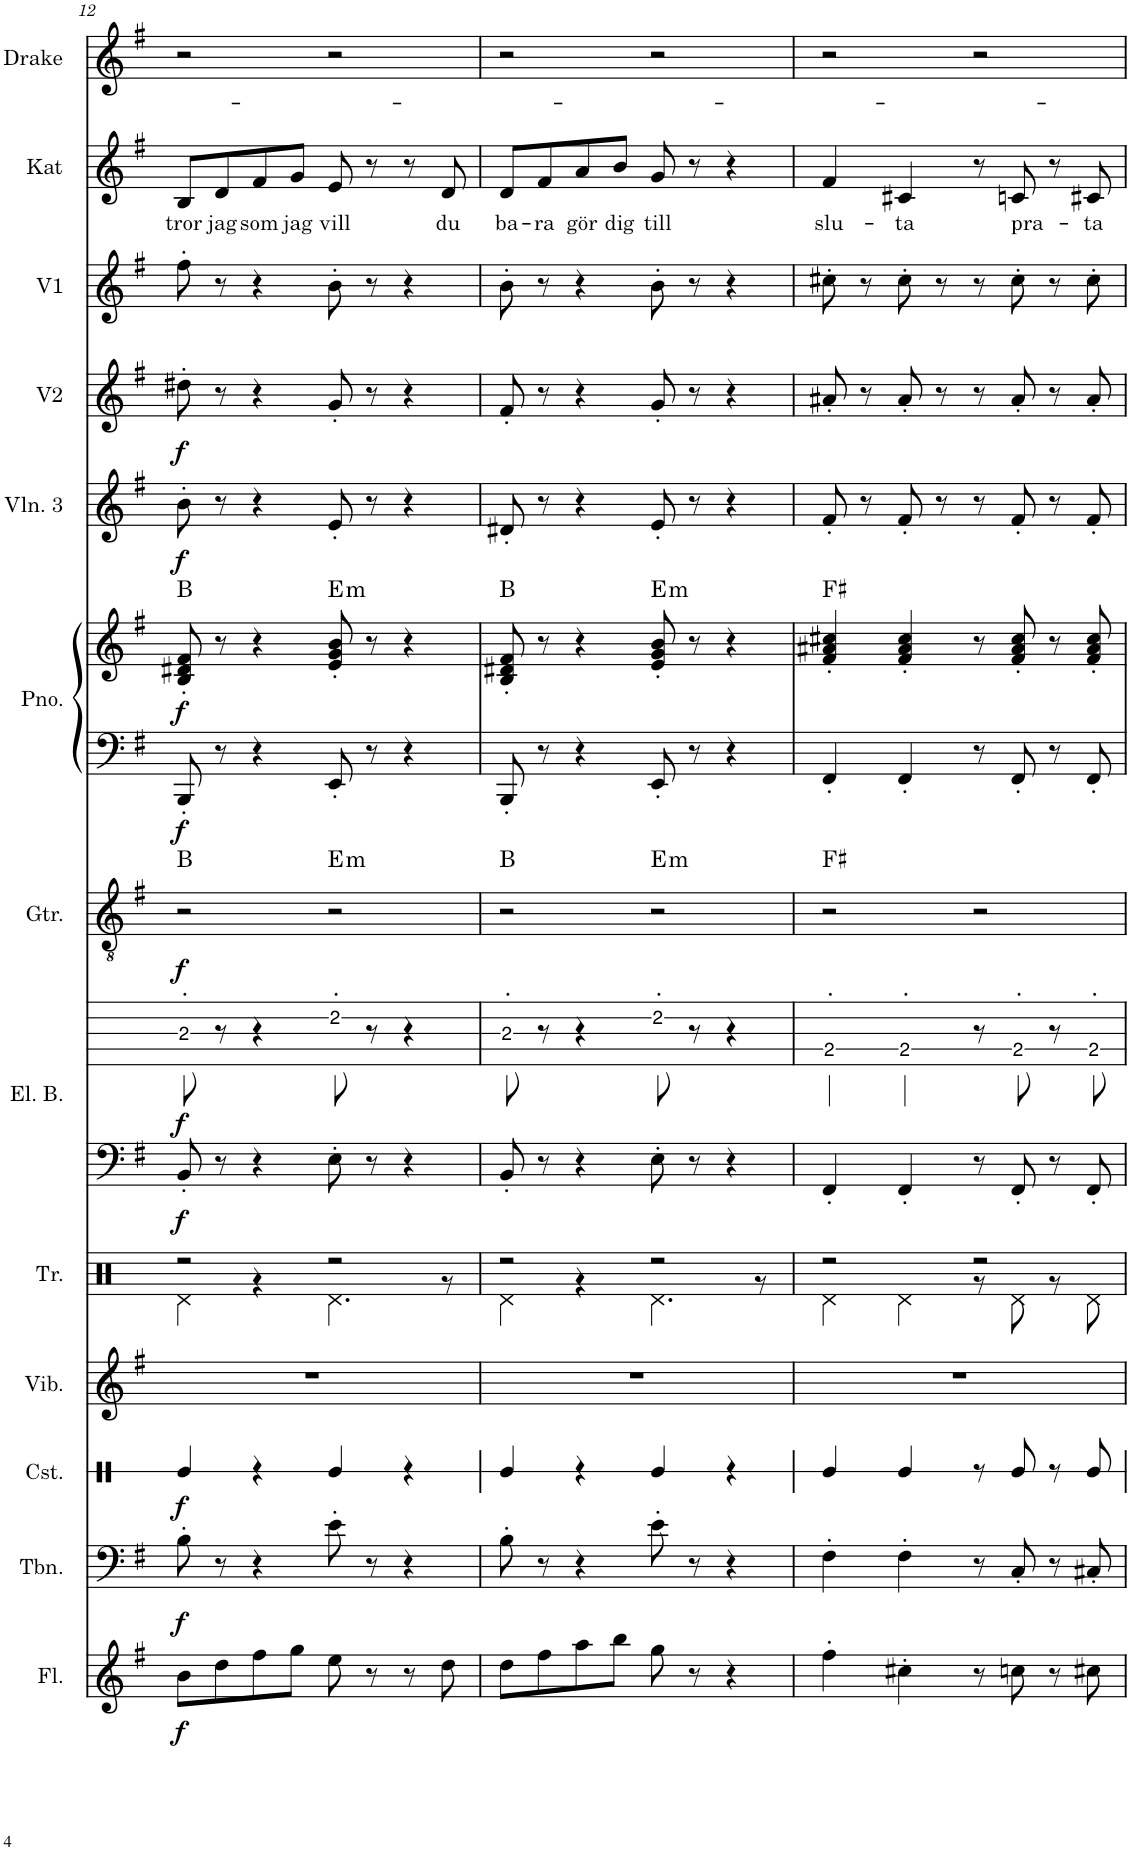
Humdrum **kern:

**kern	**dynam	**kern	**dynam	**kern	**dynam	**kern	**kern	**kern	**kern	**dynam	**kern	**dynam	**harte	**kern	**kern	**dynam	**harte	**kern	**dynam	**kern	**dynam	**kern	**kern	**text	**kern
*part13	*part13	*part12	*part12	*part11	*part11	*part10	*part9	*part8	*part8	*part8	*part7	*part7	*part7	*part6	*part6	*part6	*part6	*part5	*part5	*part4	*part4	*part3	*part2	*part2	*part1
*staff15	*staff15	*staff14	*staff14	*staff13	*staff13	*staff12	*staff11	*staff10	*staff9	*staff9/10	*staff8	*staff8	*	*staff7	*staff6	*staff6/7	*	*staff5	*staff5	*staff4	*staff4	*staff3	*staff2	*staff2	*staff1
*I"Flute	*	*I"Trombone	*	*I"Castanets	*	*I"Vibraphone	*I"Trummor	*I"5-str. Electric Bass	*	*	*I"Gitarr	*	*	*I"Piano	*	*	*	*I"Violin 3	*	*I"Violin 2	*	*I"Violin 1	*I"Kat	*	*I"Drake
*I'Fl.	*	*I'Tbn.	*	*I'Cst.	*	*I'Vib.	*I'Tr.	*I'El. B.	*	*	*I'Gtr.	*	*	*I'Pno.	*	*	*	*I'Vln. 3	*	*I'V2	*	*I'V1	*I'Kat	*	*I'Drake
!!LO:PB:g=z
*clefG2	*	*clefF4	*	*clefX	*	*clefG2	*clefX	*clefF4	*	*	*clefGv2	*	*	*clefF4	*clefG2	*	*	*clefG2	*	*clefG2	*	*clefG2	*clefG2	*	*clefG2
*	*	*	*	*	*	*	*	*Trd7c12	*Trd7c12	*	*	*	*	*	*	*	*	*	*	*	*	*	*	*	*
*k[f#]	*	*k[f#]	*	*k[]	*	*k[f#]	*k[]	*k[f#]	*k[f#]	*	*k[f#]	*	*	*k[f#]	*k[f#]	*	*	*k[f#]	*	*k[f#]	*	*k[f#]	*k[f#]	*	*k[f#]
*M4/4	*	*M4/4	*	*M4/4	*	*M4/4	*M4/4	*M4/4	*M4/4	*	*M4/4	*	*	*M4/4	*M4/4	*	*	*M4/4	*	*M4/4	*	*M4/4	*M4/4	*	*M4/4
=12	=12	=12	=12	=12	=12	=12	=12	=12	=12	=12	=12	=12	=12	=12	=12	=12	=12	=12	=12	=12	=12	=12	=12	=12	=12
*	*	*	*	*	*	*	*^	*	*	*	*	*	*	*	*	*	*	*	*	*	*	*	*	*	*
!	!LO:DY:b	!	!LO:DY:b	!	!LO:DY:b	!	!	!	!	!	!LO:DY:b=2	!	!	!	!	!	!	!	!	!	!	!	!	!	!LO:LY:b	!
!	!	!	!	!	!	!	!	!	!	!	!LO:DY:n=1:b	!	!LO:DY:b	!	!	!	!LO:DY:b=2	!	!	!	!	!	!	!	!	!
!	!	!	!	!	!	!	!	!	!	!	!	!	!	!	!	!	!LO:DY:n=1:b	!	!	!LO:DY:b	!	!LO:DY:b	!	!	!	!
8b\L	f	8B'\	f	4Re/	f	1r	2r	4Rd\	8BB'/	8BB'\	f f	2r	f	B:maj	8BBB'/	8B/' 8d#X/' 8f#/'	f f	B:maj	8b'\	f	8dd#X'\	f	8ff#'\	8B/L	tror	2r
!	!	!	!	!	!	!	!	!	!	!	!	!	!	!	!	!	!	!	!	!	!	!	!	!	!LO:LY:b	!
8dd\	.	8r	.	.	.	.	.	.	8r	8r	.	.	.	.	8r	8r	.	.	8r	.	8r	.	8r	8d/	jag	.
!	!	!	!	!	!	!	!	!	!	!	!	!	!	!	!	!	!	!	!	!	!	!	!	!	!LO:LY:b	!
8ff#\	.	4r	.	4r	.	.	.	4r	4r	4r	.	.	.	.	4r	4r	.	.	4r	.	4r	.	4r	8f#/	som	.
!	!	!	!	!	!	!	!	!	!	!	!	!	!	!	!	!	!	!	!	!	!	!	!	!	!LO:LY:b	!
8gg\J	.	.	.	.	.	.	.	.	.	.	.	.	.	.	.	.	.	.	.	.	.	.	.	8g/J	jag	.
!	!	!	!	!	!	!	!	!	!	!	!	!	!	!LO:H:kt=m	!	!	!	!LO:H:kt=m	!	!	!	!	!	!	!LO:LY:b	!
8ee\	.	8e'\	.	4Re/	.	.	2r	4.Rd\	8E'\	8E'\	.	2r	.	E:min	8EE'/	8e/' 8g/' 8b/'	.	E:min	8e'/	.	8g'/	.	8b'\	8e/	vill	2r
8r	.	8r	.	.	.	.	.	.	8r	8r	.	.	.	.	8r	8r	.	.	8r	.	8r	.	8r	8r	.	.
8r	.	4r	.	4r	.	.	.	.	4r	4r	.	.	.	.	4r	4r	.	.	4r	.	4r	.	4r	8r	.	.
!	!	!	!	!	!	!	!	!	!	!	!	!	!	!	!	!	!	!	!	!	!	!	!	!	!LO:LY:b	!
8dd\	.	.	.	.	.	.	.	8r	.	.	.	.	.	.	.	.	.	.	.	.	.	.	.	8d/	du	.
=13	=13	=13	=13	=13	=13	=13	=13	=13	=13	=13	=13	=13	=13	=13	=13	=13	=13	=13	=13	=13	=13	=13	=13	=13	=13	=13
!	!	!	!	!	!	!	!	!	!	!	!	!	!	!	!	!	!	!	!	!	!	!	!	!	!LO:LY:b	!
8dd\L	.	8B'\	.	4Re/	.	1r	2r	4Rd\	8BB'/	8BB'\	.	2r	.	B:maj	8BBB'/	8B/' 8d#X/' 8f#/'	.	B:maj	8d#X'/	.	8f#'/	.	8b'\	8d/L	ba-	2r
!	!	!	!	!	!	!	!	!	!	!	!	!	!	!	!	!	!	!	!	!	!	!	!	!	!LO:LY:b	!
8ff#\	.	8r	.	.	.	.	.	.	8r	8r	.	.	.	.	8r	8r	.	.	8r	.	8r	.	8r	8f#/	-ra	.
!	!	!	!	!	!	!	!	!	!	!	!	!	!	!	!	!	!	!	!	!	!	!	!	!	!LO:LY:b	!
8aa\	.	4r	.	4r	.	.	.	4r	4r	4r	.	.	.	.	4r	4r	.	.	4r	.	4r	.	4r	8a/	gör	.
!	!	!	!	!	!	!	!	!	!	!	!	!	!	!	!	!	!	!	!	!	!	!	!	!	!LO:LY:b	!
8bb\J	.	.	.	.	.	.	.	.	.	.	.	.	.	.	.	.	.	.	.	.	.	.	.	8b/J	dig	.
!	!	!	!	!	!	!	!	!	!	!	!	!	!	!LO:H:kt=m	!	!	!	!LO:H:kt=m	!	!	!	!	!	!	!LO:LY:b	!
8gg\	.	8e'\	.	4Re/	.	.	2r	4.Rd\	8E'\	8E'\	.	2r	.	E:min	8EE'/	8e/' 8g/' 8b/'	.	E:min	8e'/	.	8g'/	.	8b'\	8g/	till	2r
8r	.	8r	.	.	.	.	.	.	8r	8r	.	.	.	.	8r	8r	.	.	8r	.	8r	.	8r	8r	.	.
4r	.	4r	.	4r	.	.	.	.	4r	4r	.	.	.	.	4r	4r	.	.	4r	.	4r	.	4r	4r	.	.
.	.	.	.	.	.	.	.	8r	.	.	.	.	.	.	.	.	.	.	.	.	.	.	.	.	.	.
=14	=14	=14	=14	=14	=14	=14	=14	=14	=14	=14	=14	=14	=14	=14	=14	=14	=14	=14	=14	=14	=14	=14	=14	=14	=14	=14
!	!	!	!	!	!	!	!	!	!	!	!	!	!	!	!	!	!	!	!	!	!	!	!	!	!LO:LY:b	!
4ff#'\	.	4F#'\	.	4Re/	.	1r	2r	4Rd\	4FF#'/	4FF#'\	.	2r	.	F#:maj	4FF#'/	4f#/' 4a#X/' 4cc#X/'	.	F#:maj	8f#'/	.	8a#X'/	.	8cc#X'\	4f#/	slu-	2r
.	.	.	.	.	.	.	.	.	.	.	.	.	.	.	.	.	.	.	8r	.	8r	.	8r	.	.	.
!	!	!	!	!	!	!	!	!	!	!	!	!	!	!	!	!	!	!	!	!	!	!	!	!	!LO:LY:b	!
4cc#X'\	.	4F#'\	.	4Re/	.	.	.	4Rd\	4FF#'/	4FF#'\	.	.	.	.	4FF#'/	4f#/' 4a#/' 4cc#/'	.	.	8f#'/	.	8a#'/	.	8cc#'\	4c#X/	-ta	.
.	.	.	.	.	.	.	.	.	.	.	.	.	.	.	.	.	.	.	8r	.	8r	.	8r	.	.	.
8r	.	8r	.	8r	.	.	2r	8r	8r	8r	.	2r	.	.	8r	8r	.	.	8r	.	8r	.	8r	8r	.	2r
!	!	!	!	!	!	!	!	!	!	!	!	!	!	!	!	!	!	!	!	!	!	!	!	!	!LO:LY:b	!
8ccn\	.	8C'/	.	8Re/	.	.	.	8Rd\	8FF#'/	8FF#'\	.	.	.	.	8FF#'/	8f#/' 8a#/' 8cc#/'	.	.	8f#'/	.	8a#'/	.	8cc#'\	8cn/	pra-	.
8r	.	8r	.	8r	.	.	.	8r	8r	8r	.	.	.	.	8r	8r	.	.	8r	.	8r	.	8r	8r	.	.
!	!	!	!	!	!	!	!	!	!	!	!	!	!	!	!	!	!	!	!	!	!	!	!	!	!LO:LY:b	!
8cc#X\	.	8C#X'/	.	8Re/	.	.	.	8Rd\	8FF#'/	8FF#'\	.	.	.	.	8FF#'/	8f#/' 8a#/' 8cc#/'	.	.	8f#'/	.	8a#'/	.	8cc#'\	8c#X/	-ta	.
*	*	*	*	*	*	*	*v	*v	*	*	*	*	*	*	*	*	*	*	*	*	*	*	*	*	*	*
=	=	=	=	=	=	=	=	=	=	=	=	=	=	=	=	=	=	=	=	=	=	=	=	=	=
*-	*-	*-	*-	*-	*-	*-	*-	*-	*-	*-	*-	*-	*-	*-	*-	*-	*-	*-	*-	*-	*-	*-	*-	*-	*-
